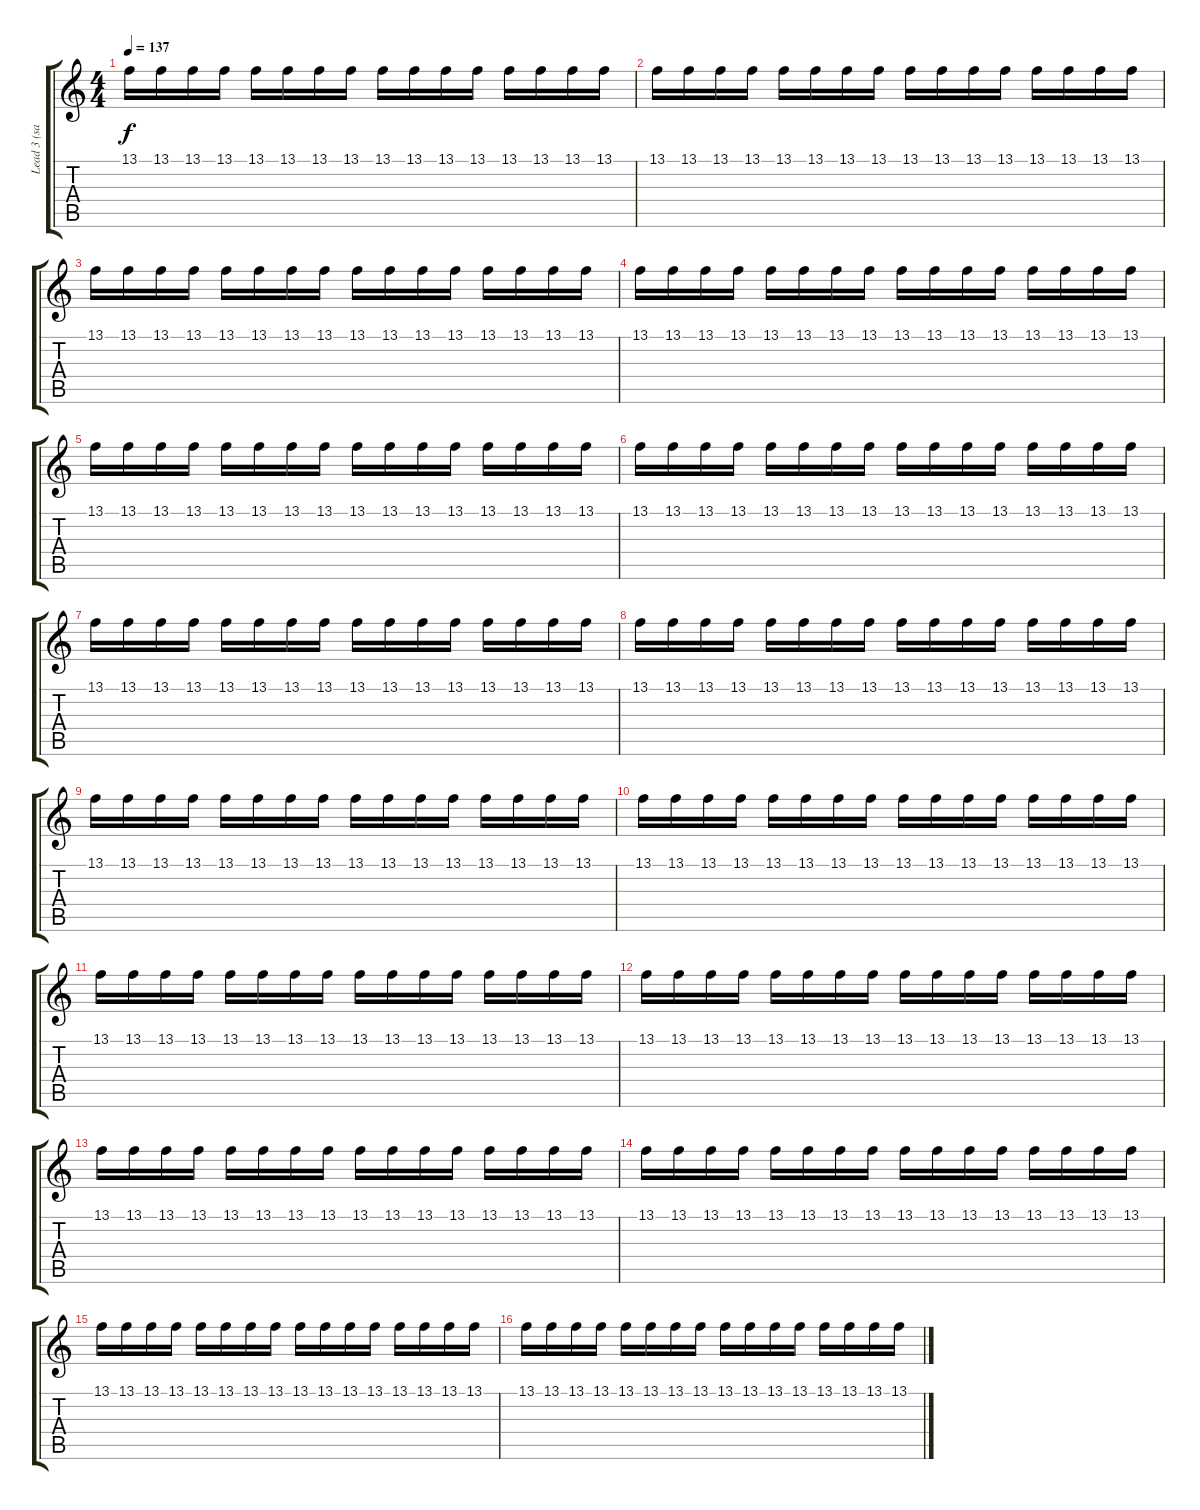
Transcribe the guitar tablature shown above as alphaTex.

\track ("Lead 3 (sawtooth)" "Lead 3 (sa") {instrument lead2sawtooth}
\staff {score tabs}
\tuning (E4 B3 G3 D3 A2 E2) {hide}
\ts (4 4)
\tempo 137
\clef g2
\ks c
13.1.16{dy f volume 6 balance 8} 13.1.16{balance 7} 13.1.16{volume 5 balance 6} 13.1.16{volume 5 balance 5} 13.1.16{balance 4} 13.1.16{volume 5 balance 3} 13.1.16{balance 2} 13.1.16{volume 5 balance 1} 13.1.16{volume 5 balance 1} 13.1.16{balance 2} 13.1.16{volume 5 balance 4} 13.1.16{volume 5 balance 6} 13.1.16{balance 8} 13.1.16{volume 4 balance 10} 13.1.16{balance 12} 13.1.16{volume 4 balance 13} |
13.1.16{volume 6 balance 15} 13.1.16{balance 15} 13.1.16{volume 6 balance 13} 13.1.16{volume 6 balance 11} 13.1.16{balance 10} 13.1.16{volume 6 balance 8} 13.1.16{volume 5 balance 6} 13.1.16{volume 5 balance 4} 13.1.16{balance 2} 13.1.16{volume 5 balance 1} 13.1.16{volume 5 balance 1} 13.1.16{balance 3} 13.1.16{volume 5 balance 4} 13.1.16{volume 5 balance 6} 13.1.16{volume 5 balance 8} 13.1.16{balance 9} |
13.1.16{volume 6 balance 11} 13.1.16{volume 6 balance 12} 13.1.16{balance 14} 13.1.16{volume 6 balance 16} 13.1.16{volume 6 balance 15} 13.1.16{volume 6 balance 14} 13.1.16{balance 13} 13.1.16{volume 6 balance 12} 13.1.16{volume 6 balance 11} 13.1.16{volume 6 balance 10} 13.1.16{balance 9} 13.1.16{volume 5 balance 8} 13.1.16{volume 5 balance 7} 13.1.16{volume 5 balance 6} 13.1.16{balance 5} 13.1.16{volume 5 balance 4} |
13.1.16{volume 7 balance 3} 13.1.16{balance 2} 13.1.16{balance 1} 13.1.16{volume 7 balance 0} 13.1.16{balance 1} 13.1.16{volume 7 balance 4} 13.1.16{balance 7} 13.1.16{volume 6 balance 10} 13.1.16{balance 14} 13.1.16{volume 6 balance 15} 13.1.16{balance 13} 13.1.16{balance 11} 13.1.16{volume 6 balance 9} 13.1.16{balance 6} 13.1.16{volume 6 balance 4} 13.1.16{balance 2} |
13.1.16{volume 7 balance 0} 13.1.16{balance 3} 13.1.16{volume 7 balance 6} 13.1.16{balance 9} 13.1.16{volume 7 balance 13} 13.1.16{balance 16} 13.1.16{volume 7 balance 12} 13.1.16{volume 7 balance 8} 13.1.16{balance 4} 13.1.16{volume 6 balance 0} 13.1.16{balance 1} 13.1.16{volume 6 balance 3} 13.1.16{balance 5} 13.1.16{volume 6 balance 7} 13.1.16{volume 6 balance 9} 13.1.16{balance 11} |
13.1.16{volume 8 balance 13} 13.1.16{balance 15} 13.1.16{volume 8 balance 14} 13.1.16{balance 12} 13.1.16{volume 8 balance 11} 13.1.16{volume 8 balance 9} 13.1.16{balance 7} 13.1.16{volume 8 balance 5} 13.1.16{volume 7 balance 4} 13.1.16{balance 2} 13.1.16{volume 7 balance 0} 13.1.16{balance 2} 13.1.16{volume 7 balance 5} 13.1.16{volume 7 balance 7} 13.1.16{balance 9} 13.1.16{volume 7 balance 12} |
13.1.16{volume 9 balance 14} 13.1.16{balance 15} 13.1.16{volume 8 balance 13} 13.1.16{volume 8 balance 11} 13.1.16{volume 8 balance 9} 13.1.16{balance 8} 13.1.16{volume 8 balance 6} 13.1.16{volume 8 balance 4} 13.1.16{volume 8 balance 2} 13.1.16{balance 0} 13.1.16{volume 8 balance 2} 13.1.16{volume 8 balance 3} 13.1.16{volume 8 balance 5} 13.1.16{balance 6} 13.1.16{volume 7 balance 8} 13.1.16{volume 7 balance 10} |
13.1.16{volume 9 balance 11} 13.1.16{balance 13} 13.1.16{volume 9 balance 15} 13.1.16{balance 15} 13.1.16{volume 9 balance 13} 13.1.16{volume 9 balance 12} 13.1.16{balance 10} 13.1.16{volume 9 balance 8} 13.1.16{volume 9 balance 6} 13.1.16{balance 4} 13.1.16{volume 8 balance 2} 13.1.16{balance 0} 13.1.16{volume 8 balance 1} 13.1.16{volume 8 balance 2} 13.1.16{balance 4} 13.1.16{volume 8 balance 5} |
13.1.16{volume 10 balance 6} 13.1.16{balance 7} 13.1.16{volume 10 balance 9} 13.1.16{balance 10} 13.1.16{volume 10 balance 11} 13.1.16{volume 10 balance 12} 13.1.16{balance 14} 13.1.16{volume 9 balance 15} 13.1.16{volume 9 balance 15} 13.1.16{balance 14} 13.1.16{volume 9 balance 12} 13.1.16{volume 9 balance 10} 13.1.16{balance 8} 13.1.16{volume 9 balance 6} 13.1.16{balance 4} 13.1.16{volume 9 balance 2} |
13.1.16{volume 10 balance 1} 13.1.16{balance 1} 13.1.16{volume 10 balance 3} 13.1.16{balance 6} 13.1.16{volume 10 balance 8} 13.1.16{volume 10 balance 10} 13.1.16{balance 12} 13.1.16{volume 9 balance 13} 13.1.16{volume 9 balance 12} 13.1.16{balance 11} 13.1.16{volume 9 balance 9} 13.1.16{volume 9 balance 8} 13.1.16{balance 7} 13.1.16{volume 9 balance 6} 13.1.16{balance 4} 13.1.16{volume 9 balance 4} |
13.1.16{volume 10 balance 7} 13.1.16{balance 9} 13.1.16{volume 10 balance 12} 13.1.16{balance 14} 13.1.16{volume 10 balance 16} 13.1.16{volume 10} 13.1.16{balance 15} 13.1.16{volume 9 balance 13} 13.1.16{volume 9 balance 12} 13.1.16{balance 10} 13.1.16{volume 9 balance 9} 13.1.16{volume 9 balance 8} 13.1.16{balance 6} 13.1.16{volume 9 balance 5} 13.1.16{balance 3} 13.1.16{volume 9 balance 2} |
13.1.16{volume 10 balance 0} 13.1.16{balance 2} 13.1.16{volume 10 balance 4} 13.1.16{volume 10 balance 6} 13.1.16{volume 10 balance 8} 13.1.16{balance 10} 13.1.16{volume 10 balance 12} 13.1.16{volume 10 balance 14} 13.1.16{volume 9 balance 16} 13.1.16{balance 13} 13.1.16{volume 9 balance 11} 13.1.16{volume 9 balance 9} 13.1.16{volume 9 balance 6} 13.1.16{balance 4} 13.1.16{volume 9 balance 2} 13.1.16{volume 9 balance 2} |
13.1.16{volume 10 balance 4} 13.1.16{balance 7} 13.1.16{volume 10 balance 9} 13.1.16{volume 10 balance 12} 13.1.16{balance 13} 13.1.16{volume 10 balance 13} 13.1.16{volume 10 balance 14} 13.1.16{balance 14} 13.1.16{volume 10 balance 14} 13.1.16{volume 10 balance 14} 13.1.16{balance 15} 13.1.16{volume 10 balance 15} 13.1.16{volume 9 balance 15} 13.1.16{balance 15} 13.1.16{volume 9 balance 15} 13.1.16{volume 9 balance 15} |
13.1.16{volume 9 balance 13} 13.1.16{volume 10 balance 12} 13.1.16{balance 11} 13.1.16{volume 10 balance 10} 13.1.16{volume 10 balance 9} 13.1.16{balance 7} 13.1.16{volume 10 balance 6} 13.1.16{balance 5} 13.1.16{volume 10 balance 4} 13.1.16{volume 10 balance 2} 13.1.16{balance 1} 13.1.16{volume 10 balance 1} 13.1.16{balance 3} 13.1.16{volume 10 balance 5} 13.1.16{volume 9 balance 6} 13.1.16{balance 8} |
13.1.16{volume 9 balance 10} 13.1.16{volume 10 balance 12} 13.1.16{volume 10 balance 14} 13.1.16{balance 14} 13.1.16{volume 10 balance 13} 13.1.16{volume 10 balance 12} 13.1.16{balance 10} 13.1.16{volume 10 balance 8} 13.1.16{volume 10 balance 7} 13.1.16{balance 5} 13.1.16{volume 10 balance 4} 13.1.16{balance 2} 13.1.16{volume 10 balance 1} 13.1.16{volume 10 balance 2} 13.1.16{balance 4} 13.1.16{volume 9 balance 7} |
13.1.16{volume 11 balance 9} 13.1.16{balance 12} 13.1.16{volume 11 balance 14} 13.1.16{balance 15} 13.1.16{volume 11 balance 15} 13.1.16{volume 11 balance 15} 13.1.16{balance 16} 13.1.16{volume 11 balance 14} 13.1.16{volume 10 balance 12} 13.1.16{balance 11} 13.1.16{volume 10 balance 9} 13.1.16{balance 8} 13.1.16{volume 10 balance 6} 13.1.16{volume 10 balance 5} 13.1.16{balance 3} 13.1.16{volume 10 balance 2}
